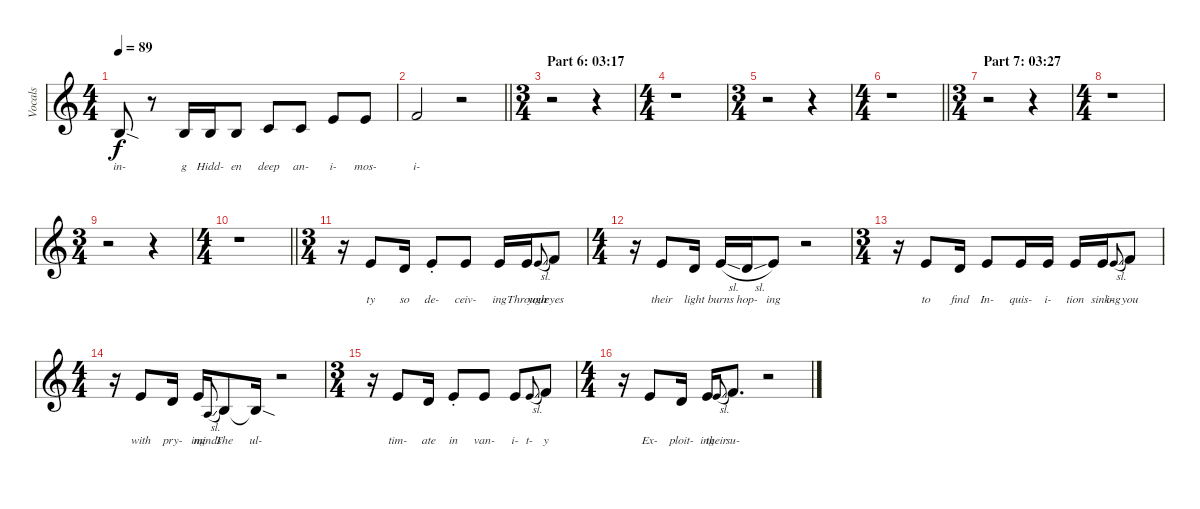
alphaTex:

\track ("Vocals" "Vocals") {instrument lead2sawtooth}
\staff {score}
\tuning (E4 B3 G3 D3 A2 E2) {hide}
\ts (4 4)
\tempo 89
\clef g2
\ks c
4.3{sod}.8{lyrics (0 "in-") lyrics (1 "") lyrics (2 "") lyrics (3 "") lyrics (4 "") dy f} r.8 4.3.16{lyrics (0 "g") lyrics (1 "") lyrics (2 "") lyrics (3 "") lyrics (4 "")} 4.3.16{lyrics (0 "Hidd-") lyrics (1 "") lyrics (2 "") lyrics (3 "") lyrics (4 "")} 4.3.8{lyrics (0 "en") lyrics (1 "") lyrics (2 "") lyrics (3 "") lyrics (4 "")} 5.3.8{lyrics (0 "deep") lyrics (1 "") lyrics (2 "") lyrics (3 "") lyrics (4 "")} 5.3.8{lyrics (0 "an-") lyrics (1 "") lyrics (2 "") lyrics (3 "") lyrics (4 "")} 9.3.8{lyrics (0 "i-") lyrics (1 "") lyrics (2 "") lyrics (3 "") lyrics (4 "")} 9.3.8{lyrics (0 "mos-") lyrics (1 "") lyrics (2 "") lyrics (3 "") lyrics (4 "")} |
\barLineRight lightlight
9.3{be (custom 0 2 3 2 5 0 8 2 60 2)}.2{lyrics (0 "i-") lyrics (1 "") lyrics (2 "") lyrics (3 "") lyrics (4 "")} r.2 |
\ts (3 4)
\section ("" "Part 6: 03:17")
r.2 r.4 |
\ts (4 4)
r.1 |
\ts (3 4)
r.2 r.4 |
\ts (4 4)
\barLineRight lightlight
r.1 |
\ts (3 4)
\section ("" "Part 7: 03:27")
r.2 r.4 |
\ts (4 4)
r.1 |
\ts (3 4)
r.2 r.4 |
\ts (4 4)
\barLineRight lightlight
r.1 |
\ts (3 4)
r.16 9.3.8{lyrics (0 "ty") lyrics (1 "") lyrics (2 "") lyrics (3 "") lyrics (4 "")} 7.3.16{lyrics (0 "so") lyrics (1 "") lyrics (2 "") lyrics (3 "") lyrics (4 "")} 9.3{st}.8{lyrics (0 "de-") lyrics (1 "") lyrics (2 "") lyrics (3 "") lyrics (4 "")} 9.3.8{lyrics (0 "ceiv-") lyrics (1 "") lyrics (2 "") lyrics (3 "") lyrics (4 "")} 9.3.16{lyrics (0 "ing") lyrics (1 "") lyrics (2 "") lyrics (3 "") lyrics (4 "")} 9.3.16{lyrics (0 "Through") lyrics (1 "") lyrics (2 "") lyrics (3 "") lyrics (4 "")} 9.3{sl}.8{lyrics (0 "your") lyrics (1 "") lyrics (2 "") lyrics (3 "") lyrics (4 "") gr onbeat} 10.3.8{lyrics (0 "eyes") lyrics (1 "") lyrics (2 "") lyrics (3 "") lyrics (4 "")} |
\ts (4 4)
r.16 9.3.8{lyrics (0 "their") lyrics (1 "") lyrics (2 "") lyrics (3 "") lyrics (4 "")} 7.3.16{lyrics (0 "light") lyrics (1 "") lyrics (2 "") lyrics (3 "") lyrics (4 "")} 9.3{sl}.16{lyrics (0 "burns") lyrics (1 "") lyrics (2 "") lyrics (3 "") lyrics (4 "")} 7.3{sl}.16{lyrics (0 "hop-") lyrics (1 "") lyrics (2 "") lyrics (3 "") lyrics (4 "")} 9.3.8{lyrics (0 "ing") lyrics (1 "") lyrics (2 "") lyrics (3 "") lyrics (4 "")} r.2 |
\ts (3 4)
r.16 9.3.8{lyrics (0 "to") lyrics (1 "") lyrics (2 "") lyrics (3 "") lyrics (4 "")} 7.3.16{lyrics (0 "find") lyrics (1 "") lyrics (2 "") lyrics (3 "") lyrics (4 "")} 9.3.8{lyrics (0 "In-") lyrics (1 "") lyrics (2 "") lyrics (3 "") lyrics (4 "")} 9.3.16{lyrics (0 "quis-") lyrics (1 "") lyrics (2 "") lyrics (3 "") lyrics (4 "")} 9.3.16{lyrics (0 "i-") lyrics (1 "") lyrics (2 "") lyrics (3 "") lyrics (4 "")} 9.3.16{lyrics (0 "tion") lyrics (1 "") lyrics (2 "") lyrics (3 "") lyrics (4 "")} 9.3.16{lyrics (0 "sink-") lyrics (1 "") lyrics (2 "") lyrics (3 "") lyrics (4 "")} 9.3{sl}.8{lyrics (0 "ing") lyrics (1 "") lyrics (2 "") lyrics (3 "") lyrics (4 "") gr onbeat} 10.3.8{lyrics (0 "you") lyrics (1 "") lyrics (2 "") lyrics (3 "") lyrics (4 "")} |
\ts (4 4)
r.16 9.3.8{lyrics (0 "with") lyrics (1 "") lyrics (2 "") lyrics (3 "") lyrics (4 "")} 7.3.16{lyrics (0 "pry-") lyrics (1 "") lyrics (2 "") lyrics (3 "") lyrics (4 "")} 9.3.16{lyrics (0 "ing") lyrics (1 "") lyrics (2 "") lyrics (3 "") lyrics (4 "")} 2.3{sl}.8{lyrics (0 "minds") lyrics (1 "") lyrics (2 "") lyrics (3 "") lyrics (4 "") gr onbeat} 4.3.8{lyrics (0 "The") lyrics (1 "") lyrics (2 "") lyrics (3 "") lyrics (4 "")} 4.3{sod t}.16{lyrics (0 "ul-") lyrics (1 "") lyrics (2 "") lyrics (3 "") lyrics (4 "")} r.2 |
\ts (3 4)
r.16 9.3.8{lyrics (0 "tim-") lyrics (1 "") lyrics (2 "") lyrics (3 "") lyrics (4 "")} 7.3.16{lyrics (0 "ate") lyrics (1 "") lyrics (2 "") lyrics (3 "") lyrics (4 "")} 9.3{st}.8{lyrics (0 "in") lyrics (1 "") lyrics (2 "") lyrics (3 "") lyrics (4 "")} 9.3.8{lyrics (0 "van-") lyrics (1 "") lyrics (2 "") lyrics (3 "") lyrics (4 "")} 9.3.8{lyrics (0 "i-") lyrics (1 "") lyrics (2 "") lyrics (3 "") lyrics (4 "")} 9.3{sl}.8{lyrics (0 "t-") lyrics (1 "") lyrics (2 "") lyrics (3 "") lyrics (4 "") gr onbeat} 10.3.8{lyrics (0 "y") lyrics (1 "") lyrics (2 "") lyrics (3 "") lyrics (4 "")} |
\ts (4 4)
r.16 9.3.8{lyrics (0 "Ex-") lyrics (1 "") lyrics (2 "") lyrics (3 "") lyrics (4 "")} 7.3.16{lyrics (0 "ploit-") lyrics (1 "") lyrics (2 "") lyrics (3 "") lyrics (4 "")} 9.3.16{lyrics (0 "ing") lyrics (1 "") lyrics (2 "") lyrics (3 "") lyrics (4 "")} 9.3{sl}.8{lyrics (0 "their") lyrics (1 "") lyrics (2 "") lyrics (3 "") lyrics (4 "") gr onbeat} 10.3.8{d lyrics (0 "su-") lyrics (1 "") lyrics (2 "") lyrics (3 "") lyrics (4 "")} r.2
